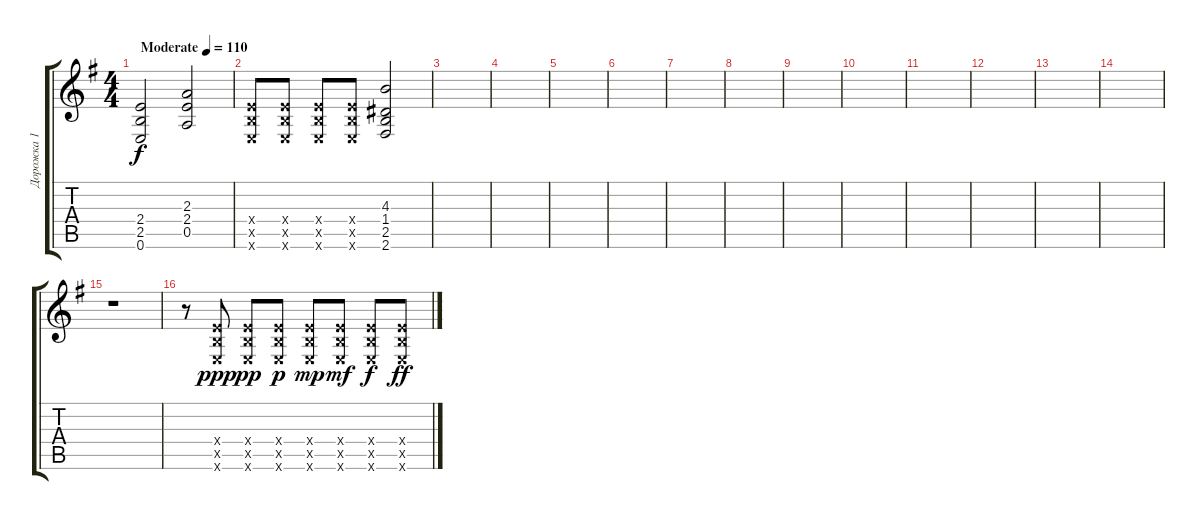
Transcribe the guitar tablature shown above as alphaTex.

\track ("Дорожка 1" "Дорожка 1") {instrument distortionguitar}
\staff {score tabs}
\tuning (E4 B3 G3 D3 A2 E2) {hide}
\ts (4 4)
\tempo (110 "Moderate")
\clef g2
\ks eminor
(2.4 2.5 0.6).2{dy f instrument distortionguitar} (2.3 2.4 0.5).2 |
(2.4{x} 2.5{x} 0.6{x}).8 (2.4{x} 2.5{x} 0.6{x}).8 (2.4{x} 2.5{x} 0.6{x}).8 (2.4{x} 2.5{x} 0.6{x}).8 (4.3 1.4 2.5 2.6).2 |
|
|
|
|
|
|
|
|
|
|
|
|
r.1 |
r.8 (2.4{x} 2.5{x} 0.6{x}).8{dy ppp} (2.4{x} 2.5{x} 0.6{x}).8{dy pp} (2.4{x} 2.5{x} 0.6{x}).8{dy p} (2.4{x} 2.5{x} 0.6{x}).8{dy mp} (2.4{x} 2.5{x} 0.6{x}).8{dy mf} (2.4{x} 2.5{x} 0.6{x}).8{dy f} (2.4{x} 2.5{x} 0.6{x}).8{dy ff}
